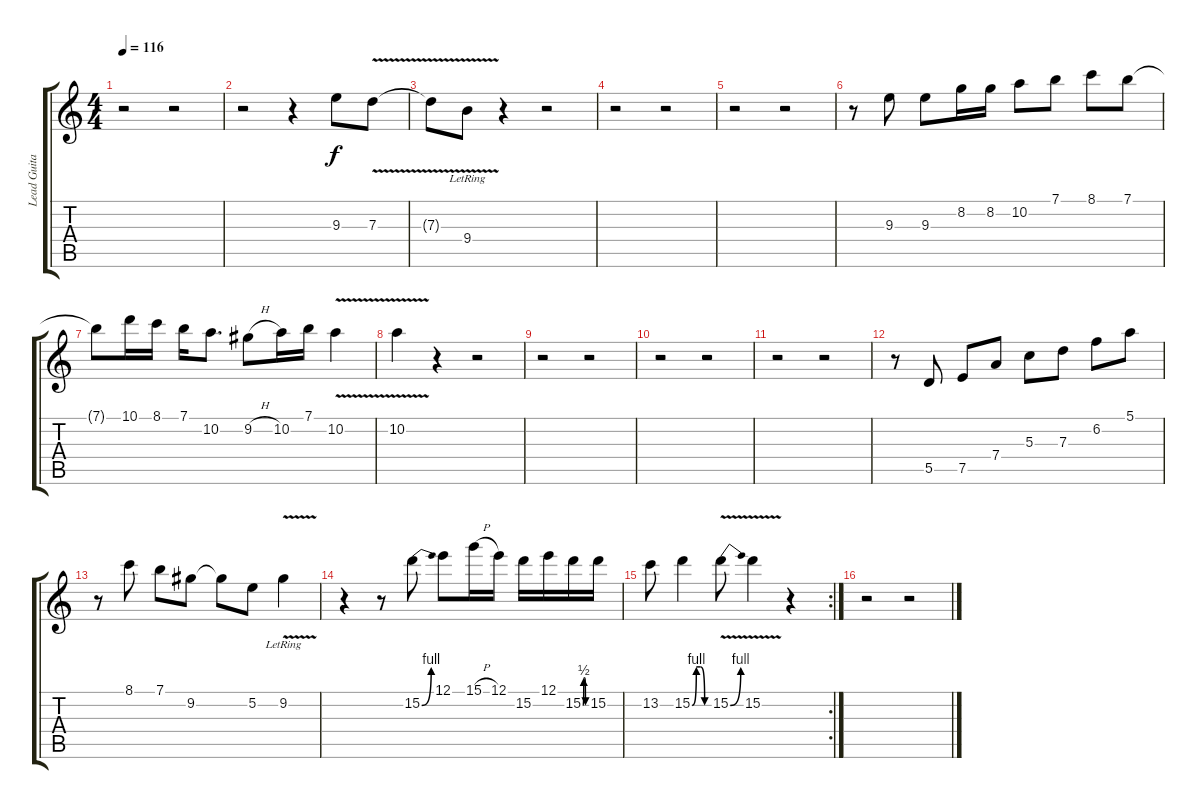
\track ("Lead Guitar" "Lead Guita") {instrument distortionguitar}
\staff {score tabs}
\tuning (E4 B3 G3 D3 A2 E2) {hide}
\ts (4 4)
\tempo 116
\clef g2
\ks c
r.2{dy f} r.2 |
r.2 r.4 9.3.8 7.3{v}.8 |
7.3{t}.8 9.4{v lr}.8 r.4 r.2 |
r.2 r.2 |
r.2 r.2 |
r.8 9.3.8 9.3.8 8.2.16 8.2.16 10.2.8 7.1.8 8.1.8 7.1.8 |
7.1{t}.8 10.1.16 8.1.16 7.1.16 10.2.8{d} 9.2{h}.8 10.2.16 7.1.16 10.2{v}.4 |
10.2{v}.4 r.4 r.2 |
r.2 r.2 |
r.2 r.2 |
r.2 r.2 |
r.8 5.5.8 7.5.8 7.4.8 5.3.8 7.3.8 6.2.8 5.1.8 |
r.8 8.1.8 7.1.8 9.2.8 9.2{t}.8 5.2.8 9.2{v lr}.4 |
r.4 r.8 15.2{be (bend 0 0 60 4)}.8 12.1.8 15.1{h}.16 12.1.16 15.2.16 12.1.16 15.2{be (custom 0 0 15 2 30 2 45 0 60 0)}.16 15.2.16 |
\rc 2
13.2.8 15.2{be (custom 0 0 15 4 30 4 45 0 60 0)}.4 15.2{be (bend 0 0 60 4) v}.8 15.2{v}.4 r.4 |
r.2 r.2
